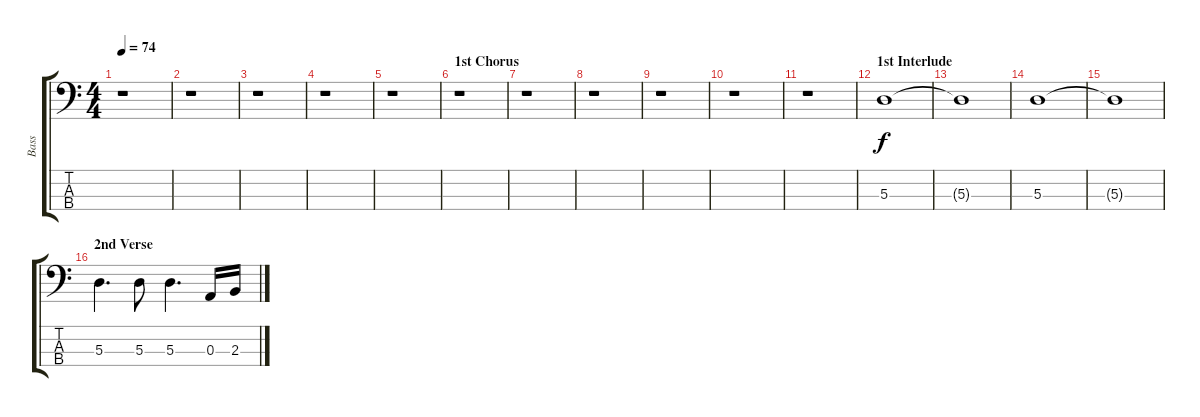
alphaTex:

\track ("Bass" "Bass") {instrument electricbassfinger}
\staff {score tabs}
\tuning (G2 D2 A1 E1) {hide}
\ts (4 4)
\tempo 74
\clef f4
\ks c
r.1{dy f} |
r.1 |
r.1 |
r.1 |
r.1 |
\section ("" "1st Chorus")
r.1 |
r.1 |
r.1 |
r.1 |
r.1 |
r.1 |
\section ("" "1st Interlude")
5.3.1 |
5.3{t}.1 |
5.3.1 |
5.3{t}.1 |
\section ("" "2nd Verse")
5.3.4{d} 5.3.8 5.3.4{d} 0.3.16 2.3.16
